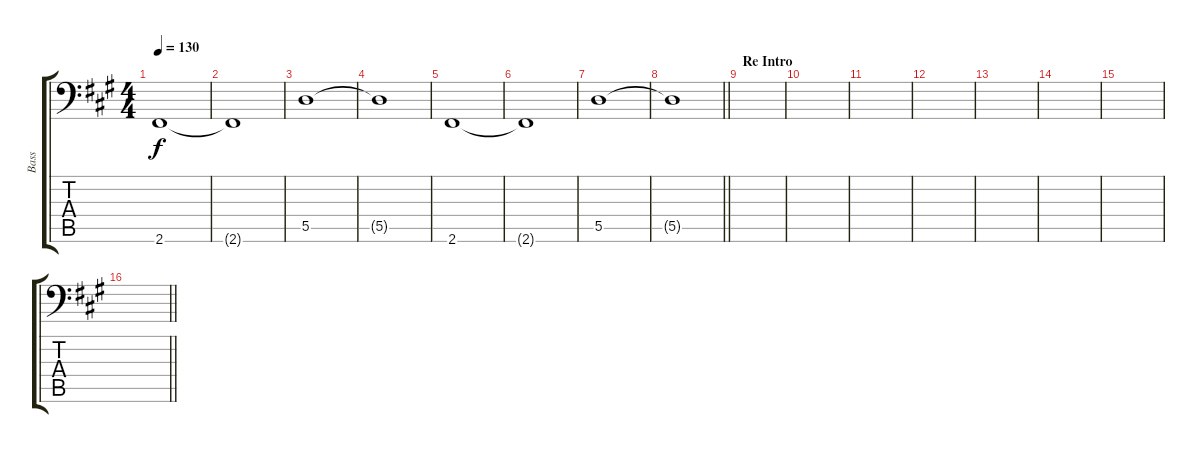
\track ("Bass" "Bass") {instrument electricbasspick}
\staff {score tabs}
\tuning (E3 B2 G2 D2 A1 E1) {hide}
\ts (4 4)
\tempo 130
\clef f4
\ks a
2.6.1{dy f} |
2.6{t}.1 |
5.5.1 |
5.5{t}.1 |
2.6.1 |
2.6{t}.1 |
5.5.1 |
\barLineRight lightlight
5.5{t}.1 |
\section ("" "Re Intro")
|
|
|
|
|
|
|
\barLineRight lightlight
